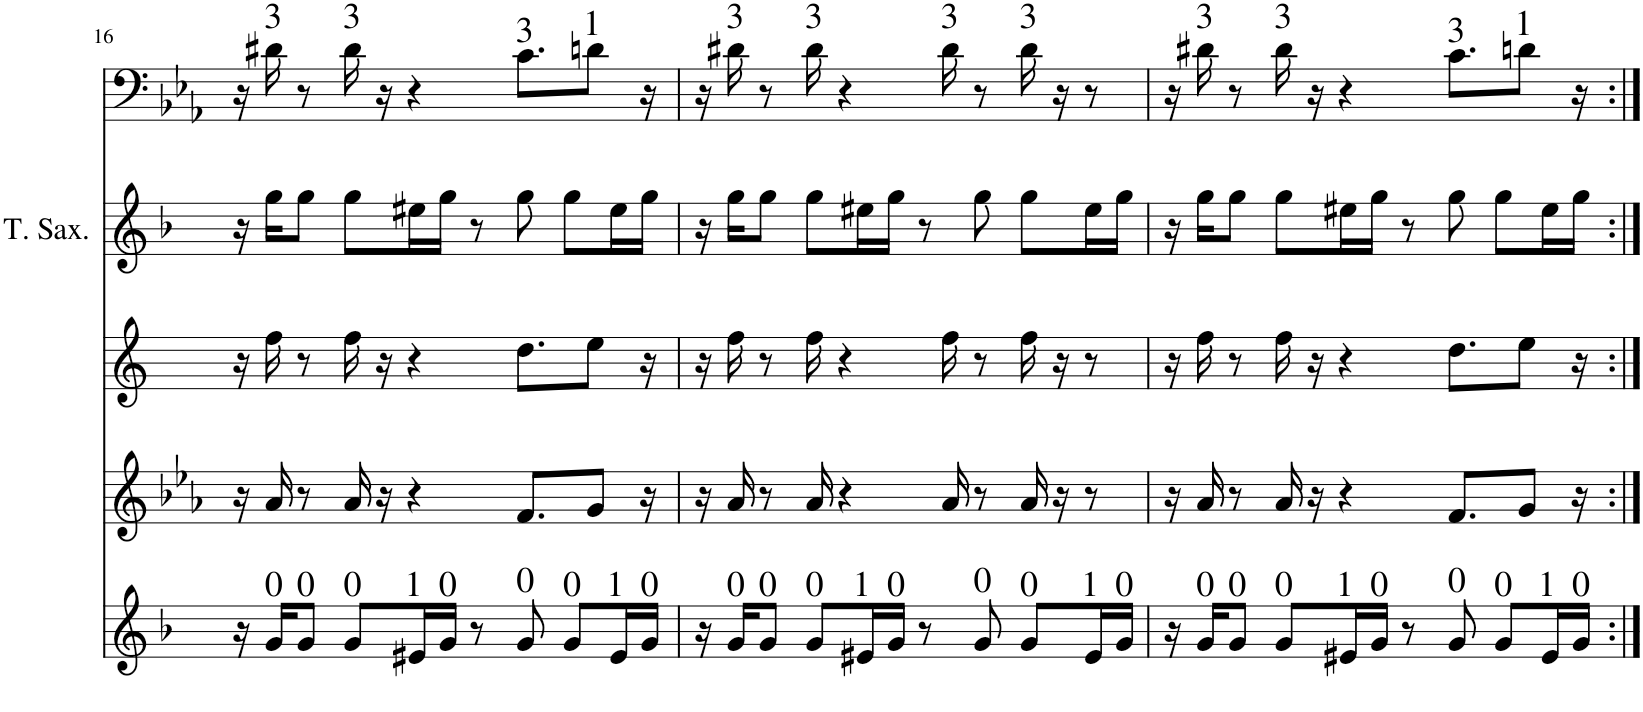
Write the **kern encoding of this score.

**kern	**kern	**kern	**kern	**kern	**kern
*part6	*part5	*part4	*part3	*part2	*part1
*staff6	*staff5	*staff4	*staff3	*staff2	*staff1
*I"Trompete Bb	*I"Flauta	*I"Saxofone Alto	*I"Tuba	*I"Tenor Saxophone	*I"Trombone
*I'Tpt	*I'Fl	*	*I'Tba	*I'T. Sax.	*I'Trb
!!LO:PB:g=z
*clefG2	*clefG2	*clefG2	*clefF4	*clefG2	*clefF4
*Trd1c2	*	*Trd5c9	*	*Trd8c14	*
*k[b-]	*k[b-e-a-]	*k[]	*k[b-e-a-]	*k[b-]	*k[b-e-a-]
*M4/4	*M4/4	*M4/4	*M4/4	*M4/4	*M4/4
=16	=16	=16	=16	=16	=16
16r	16r	16r	16r	16r	16r
!	!	!	!	!	!LO:TX:a:t=3
!	!	!	!LO:TX:a:t=0	!	!
!LO:TX:a:t=0	!	!	!	!	!
16g/KL	16a-/	16ff\	16FF/KL	16gg\KL	16d#X\
!	!	!	!LO:TX:a:t=0	!	!
!LO:TX:a:t=0	!	!	!	!	!
8g/J	8r	8r	8FF/J	8gg\J	8r
!	!	!	!	!	!LO:TX:a:t=3
!	!	!	!LO:TX:a:t=0	!	!
!LO:TX:a:t=0	!	!	!	!	!
8g/L	16a-/	16ff\	8FF/L	8gg\L	16d#\
.	16r	16r	.	.	16r
!	!	!	!LO:TX:a:t=1	!	!
!LO:TX:a:t=1	!	!	!	!	!
16e#X/L	4r	4r	16DD#X/L	16ee#X\L	4r
!	!	!	!LO:TX:a:t=0	!	!
!LO:TX:a:t=0	!	!	!	!	!
16g/JJ	.	.	16FF/JJ	16gg\JJ	.
8r	.	.	8r	8r	.
!	!	!	!	!	!LO:TX:a:t=3
!	!	!	!LO:TX:a:t=0	!	!
!LO:TX:a:t=0	!	!	!	!	!
8g/	8.f/L	8.dd\L	8FF	8gg\	8.c\L
!	!	!	!LO:TX:a:t=0	!	!
!LO:TX:a:t=0	!	!	!	!	!
8g/L	.	.	8FF/L	8gg\L	.
!	!	!	!	!	!LO:TX:a:t=1
.	8g/J	8ee\J	.	.	8dn\J
!	!	!	!LO:TX:a:t=1	!	!
!LO:TX:a:t=1	!	!	!	!	!
16e#/L	.	.	16DD#/L	16ee#\L	.
!	!	!	!LO:TX:a:t=0	!	!
!LO:TX:a:t=0	!	!	!	!	!
16g/JJ	16r	16r	16FF/JJ	16gg\JJ	16r
=17	=17	=17	=17	=17	=17
16r	16r	16r	16r	16r	16r
!	!	!	!	!	!LO:TX:a:t=3
!	!	!	!LO:TX:a:t=0	!	!
!LO:TX:a:t=0	!	!	!	!	!
16g/KL	16a-/	16ff\	16FF/KL	16gg\KL	16d#X\
!	!	!	!LO:TX:a:t=0	!	!
!LO:TX:a:t=0	!	!	!	!	!
8g/J	8r	8r	8FF/J	8gg\J	8r
!	!	!	!	!	!LO:TX:a:t=3
!	!	!	!LO:TX:a:t=0	!	!
!LO:TX:a:t=0	!	!	!	!	!
8g/L	16a-/	16ff\	8FF/L	8gg\L	16d#\
.	4r	4r	.	.	4r
!	!	!	!LO:TX:a:t=1	!	!
!LO:TX:a:t=1	!	!	!	!	!
16e#X/L	.	.	16DD#X/L	16ee#X\L	.
!	!	!	!LO:TX:a:t=0	!	!
!LO:TX:a:t=0	!	!	!	!	!
16g/JJ	.	.	16FF/JJ	16gg\JJ	.
8r	.	.	8r	8r	.
!	!	!	!	!	!LO:TX:a:t=3
.	16a-/	16ff\	.	.	16d#\
!	!	!	!LO:TX:a:t=0	!	!
!LO:TX:a:t=0	!	!	!	!	!
8g/	8r	8r	8FF	8gg\	8r
!	!	!	!	!	!LO:TX:a:t=3
!	!	!	!LO:TX:a:t=0	!	!
!LO:TX:a:t=0	!	!	!	!	!
8g/L	16a-/	16ff\	8FF/L	8gg\L	16d#\
.	16r	16r	.	.	16r
!	!	!	!LO:TX:a:t=1	!	!
!LO:TX:a:t=1	!	!	!	!	!
16e#/L	8r	8r	16DD#/L	16ee#\L	8r
!	!	!	!LO:TX:a:t=0	!	!
!LO:TX:a:t=0	!	!	!	!	!
16g/JJ	.	.	16FF/JJ	16gg\JJ	.
=18	=18	=18	=18	=18	=18
16r	16r	16r	16r	16r	16r
!	!	!	!	!	!LO:TX:a:t=3
!	!	!	!LO:TX:a:t=0	!	!
!LO:TX:a:t=0	!	!	!	!	!
16g/KL	16a-/	16ff\	16FF/KL	16gg\KL	16d#X\
!	!	!	!LO:TX:a:t=0	!	!
!LO:TX:a:t=0	!	!	!	!	!
8g/J	8r	8r	8FF/J	8gg\J	8r
!	!	!	!	!	!LO:TX:a:t=3
!	!	!	!LO:TX:a:t=0	!	!
!LO:TX:a:t=0	!	!	!	!	!
8g/L	16a-/	16ff\	8FF/L	8gg\L	16d#\
.	16r	16r	.	.	16r
!	!	!	!LO:TX:a:t=1	!	!
!LO:TX:a:t=1	!	!	!	!	!
16e#X/L	4r	4r	16DD#X/L	16ee#X\L	4r
!	!	!	!LO:TX:a:t=0	!	!
!LO:TX:a:t=0	!	!	!	!	!
16g/JJ	.	.	16FF/JJ	16gg\JJ	.
8r	.	.	8r	8r	.
!	!	!	!	!	!LO:TX:a:t=3
!	!	!	!LO:TX:a:t=0	!	!
!LO:TX:a:t=0	!	!	!	!	!
8g/	8.f/L	8.dd\L	8FF	8gg\	8.c\L
!	!	!	!LO:TX:a:t=0	!	!
!LO:TX:a:t=0	!	!	!	!	!
8g/L	.	.	8FF/L	8gg\L	.
!	!	!	!	!	!LO:TX:a:t=1
.	8g/J	8ee\J	.	.	8dn\J
!	!	!	!LO:TX:a:t=1	!	!
!LO:TX:a:t=1	!	!	!	!	!
16e#/L	.	.	16DD#/L	16ee#\L	.
!	!	!	!LO:TX:a:t=0	!	!
!LO:TX:a:t=0	!	!	!	!	!
16g/JJ	16r	16r	16FF/JJ	16gg\JJ	16r
=:|!	=:|!	=:|!	=:|!	=:|!	=:|!
*-	*-	*-	*-	*-	*-
